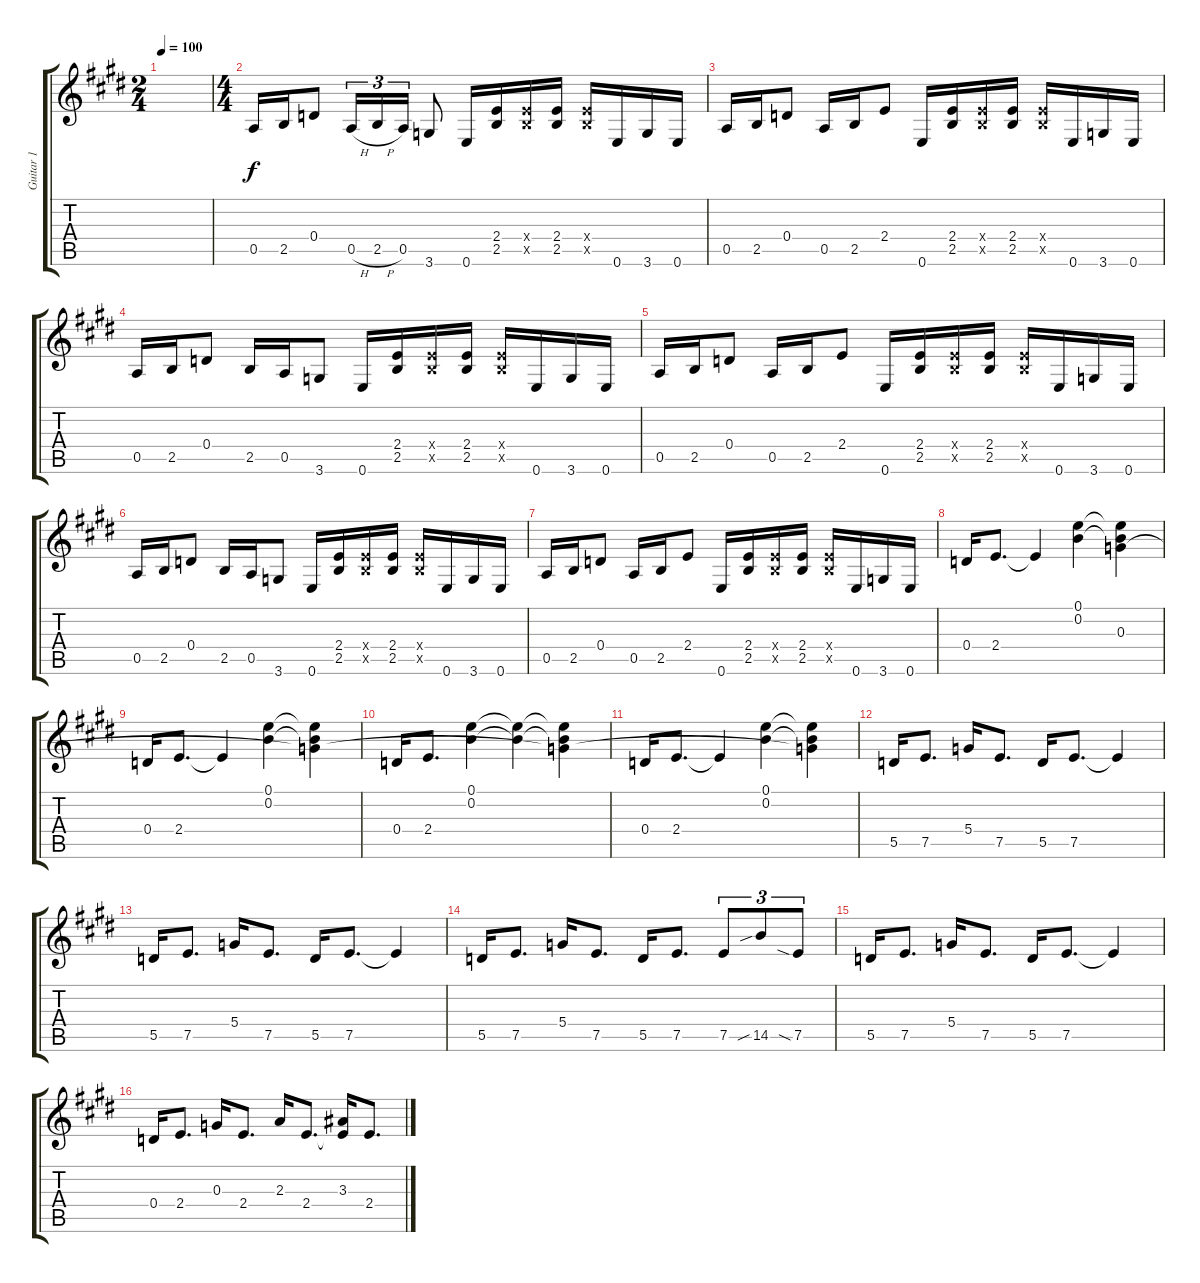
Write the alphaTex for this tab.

\track ("Guitar 1" "Guitar 1") {instrument overdrivenguitar}
\staff {score tabs}
\tuning (E4 B3 G3 D3 A2 E2) {hide}
\ts (2 4)
\tempo 100
\clef g2
\ks e
|
\ts (4 4)
0.5.16 2.5.16 0.4.8 0.5{h}.16{tu (3 2)} 2.5{h}.16{tu (3 2)} 0.5.16{tu (3 2)} 3.6.8 0.6.16 (2.4 2.5).16 (2.4{x} 2.5{x}).16 (2.4 2.5).16 (2.4{x} 2.5{x}).16 0.6.16 3.6.16 0.6.16 |
0.5.16 2.5.16 0.4.8 0.5.16 2.5.16 2.4.8 0.6.16 (2.4 2.5).16 (2.4{x} 2.5{x}).16 (2.4 2.5).16 (2.4{x} 2.5{x}).16 0.6.16 3.6.16 0.6.16 |
0.5.16 2.5.16 0.4.8 2.5.16 0.5.16 3.6.8 0.6.16 (2.4 2.5).16 (2.4{x} 2.5{x}).16 (2.4 2.5).16 (2.4{x} 2.5{x}).16 0.6.16 3.6.16 0.6.16 |
0.5.16 2.5.16 0.4.8 0.5.16 2.5.16 2.4.8 0.6.16 (2.4 2.5).16 (2.4{x} 2.5{x}).16 (2.4 2.5).16 (2.4{x} 2.5{x}).16 0.6.16 3.6.16 0.6.16 |
0.5.16 2.5.16 0.4.8 2.5.16 0.5.16 3.6.8 0.6.16 (2.4 2.5).16 (2.4{x} 2.5{x}).16 (2.4 2.5).16 (2.4{x} 2.5{x}).16 0.6.16 3.6.16 0.6.16 |
0.5.16 2.5.16 0.4.8 0.5.16 2.5.16 2.4.8 0.6.16 (2.4 2.5).16 (2.4{x} 2.5{x}).16 (2.4 2.5).16 (2.4{x} 2.5{x}).16 0.6.16 3.6.16 0.6.16 |
0.4.16 2.4.8{d} 2.4{t}.4 (0.1 0.2).4 (0.1{t} 0.2{t} 0.3).4 |
0.4.16 2.4.8{d} 2.4{t}.4 (0.1 0.2).4 (0.1{t} 0.2{t} 0.3{t}).4 |
0.4.16 2.4.8{d} (0.1 0.2).4 (0.1{t} 0.2{t}).4 (0.1{t} 0.2{t} 0.3{t}).4 |
0.4.16 2.4.8{d} 2.4{t}.4 (0.1 0.2).4 (0.1{t} 0.2{t} 0.3{t}).4 |
5.5.16 7.5.8{d} 5.4.16 7.5.8{d} 5.5.16 7.5.8{d} 7.5{t}.4 |
5.5.16 7.5.8{d} 5.4.16 7.5.8{d} 5.5.16 7.5.8{d} 7.5{t}.4 |
5.5.16 7.5.8{d} 5.4.16 7.5.8{d} 5.5.16 7.5.8{d} 7.5.8{tu (3 2)} 14.5{sib}.8{tu (3 2)} 7.5{sia}.8{tu (3 2)} |
5.5.16 7.5.8{d} 5.4.16 7.5.8{d} 5.5.16 7.5.8{d} 7.5{t}.4 |
0.4.16 2.4.8{d} 0.3.16 2.4.8{d} 2.3.16 2.4.8{d} (3.3 2.4{t}).16 2.4.8{d}
